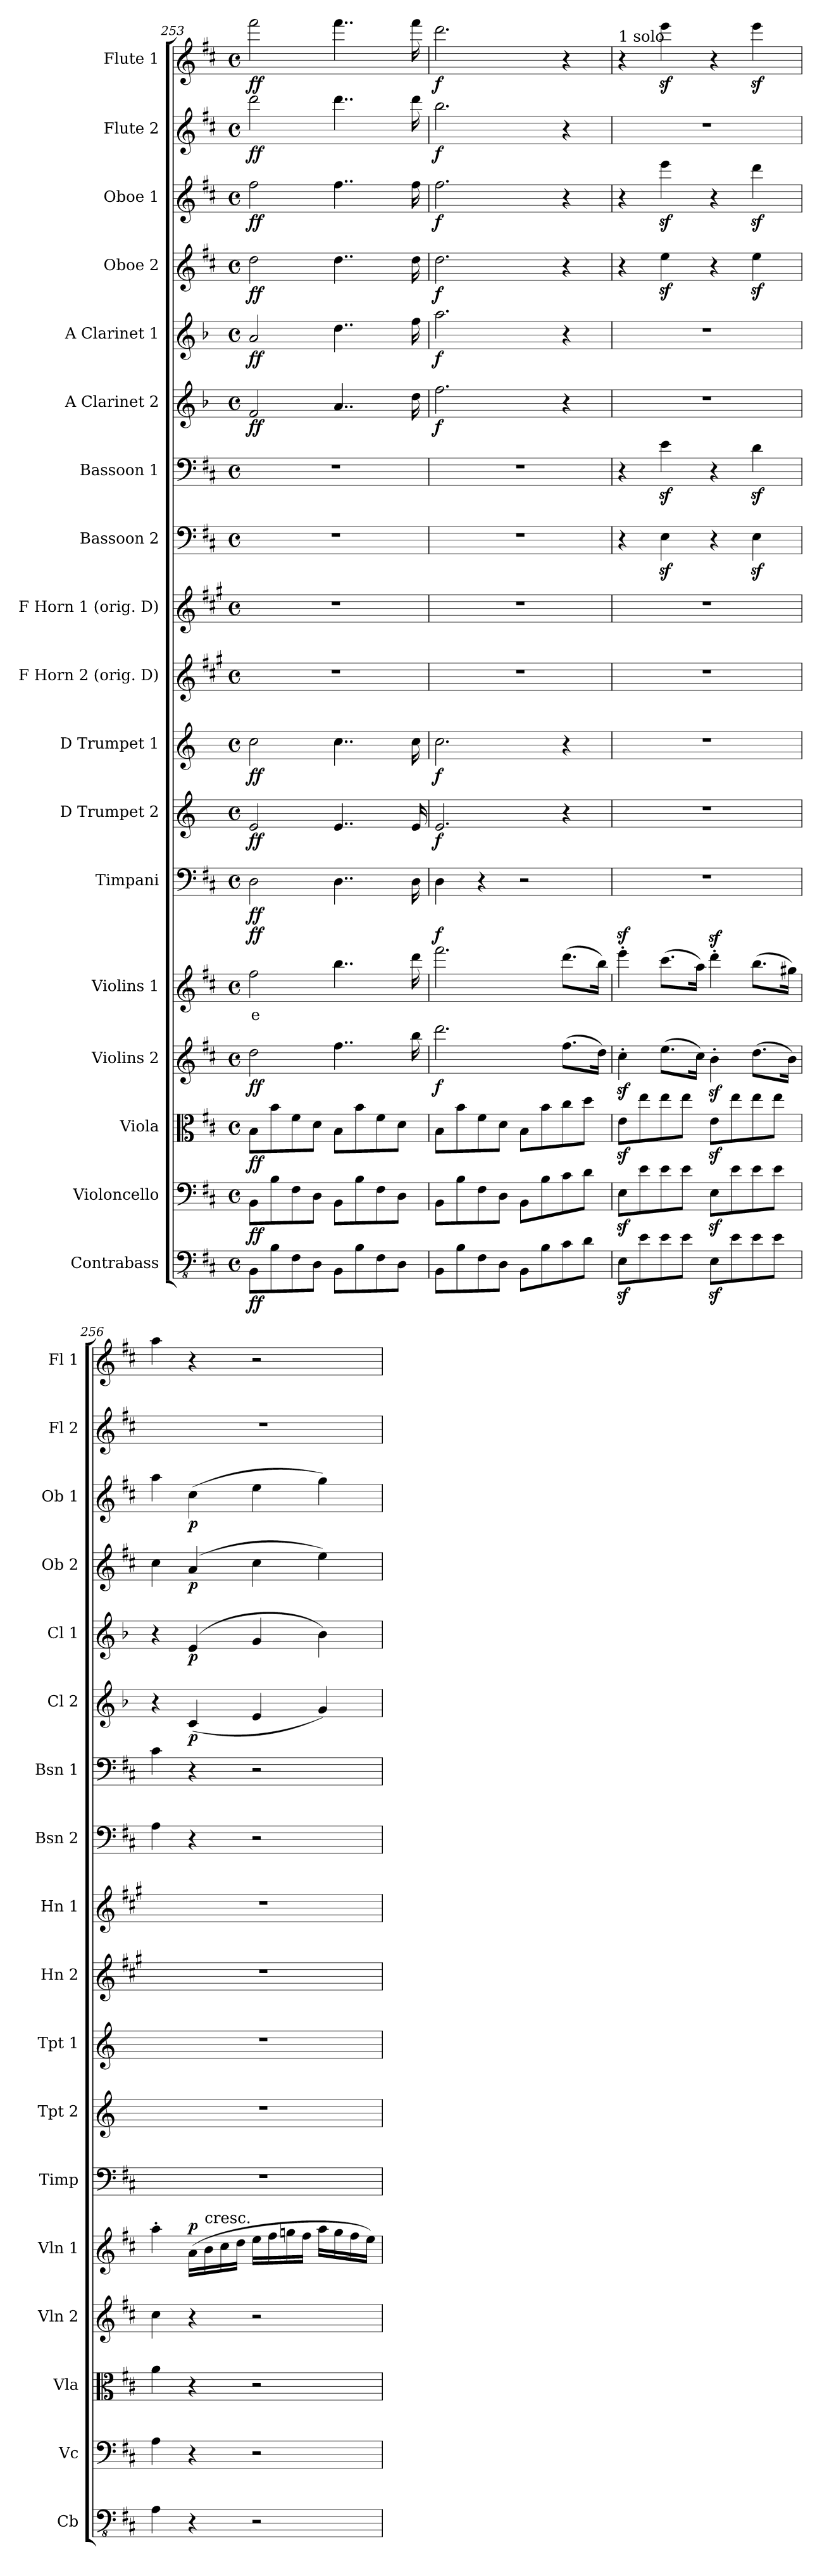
**kern	**dynam	**kern	**dynam	**kern	**dynam	**kern	**dynam	**kern	**text	**dynam	**kern	**dynam	**kern	**dynam	**kern	**dynam	**kern	**kern	**kern	**kern	**kern	**dynam	**kern	**dynam	**kern	**dynam	**kern	**dynam	**kern	**dynam	**kern	**dynam
*part18	*part18	*part17	*part17	*part16	*part16	*part15	*part15	*part14	*part14	*part14	*part13	*part13	*part12	*part12	*part11	*part11	*part10	*part9	*part8	*part7	*part6	*part6	*part5	*part5	*part4	*part4	*part3	*part3	*part2	*part2	*part1	*part1
*staff18	*staff18	*staff17	*staff17	*staff16	*staff16	*staff15	*staff15	*staff14	*staff14	*staff14	*staff13	*staff13	*staff12	*staff12	*staff11	*staff11	*staff10	*staff9	*staff8	*staff7	*staff6	*staff6	*staff5	*staff5	*staff4	*staff4	*staff3	*staff3	*staff2	*staff2	*staff1	*staff1
*I"Contrabass	*	*I"Violoncello	*	*I"Viola	*	*I"Violins 2	*	*I"Violins 1	*	*	*I"Timpani	*	*I"D Trumpet 2	*	*I"D Trumpet 1	*	*I"F Horn 2 (orig.  D)	*I"F Horn 1 (orig.  D)	*I"Bassoon 2	*I"Bassoon 1	*I"A Clarinet 2	*	*I"A Clarinet 1	*	*I"Oboe 2	*	*I"Oboe 1	*	*I"Flute 2	*	*I"Flute 1	*
*I'Cb	*	*I'Vc	*	*I'Vla	*	*I'Vln 2	*	*I'Vln 1	*	*	*I'Timp	*	*I'Tpt 2	*	*I'Tpt 1	*	*I'Hn 2	*I'Hn 1	*I'Bsn 2	*I'Bsn 1	*I'Cl 2	*	*I'Cl 1	*	*I'Ob 2	*	*I'Ob 1	*	*I'Fl 2	*	*I'Fl 1	*
!!LO:PB:g=z
*clefFv4	*	*clefF4	*	*clefC3	*	*clefG2	*	*clefG2	*	*	*clefF4	*	*clefG2	*	*clefG2	*	*clefG2	*clefG2	*clefF4	*clefF4	*clefG2	*	*clefG2	*	*clefG2	*	*clefG2	*	*clefG2	*	*clefG2	*
*	*	*	*	*	*	*	*	*	*	*	*	*	*ITrd-1c-2	*	*ITrd-1c-2	*	*ITrd4c7	*ITrd4c7	*	*	*ITrd2c3	*	*ITrd2c3	*	*	*	*	*	*	*	*	*
*k[f#c#]	*	*k[f#c#]	*	*k[f#c#]	*	*k[f#c#]	*	*k[f#c#]	*	*	*k[f#c#]	*	*k[f#c#]	*	*k[f#c#]	*	*k[f#c#]	*k[f#c#]	*k[f#c#]	*k[f#c#]	*k[f#c#]	*	*k[f#c#]	*	*k[f#c#]	*	*k[f#c#]	*	*k[f#c#]	*	*k[f#c#]	*
*M4/4	*	*M4/4	*	*M4/4	*	*M4/4	*	*M4/4	*	*	*M4/4	*	*M4/4	*	*M4/4	*	*M4/4	*M4/4	*M4/4	*M4/4	*M4/4	*	*M4/4	*	*M4/4	*	*M4/4	*	*M4/4	*	*M4/4	*
*met(c)	*	*met(c)	*	*met(c)	*	*met(c)	*	*met(c)	*	*	*met(c)	*	*met(c)	*	*met(c)	*	*met(c)	*met(c)	*met(c)	*met(c)	*met(c)	*	*met(c)	*	*met(c)	*	*met(c)	*	*met(c)	*	*met(c)	*
=253	=253	=253	=253	=253	=253	=253	=253	=253	=253	=253	=253	=253	=253	=253	=253	=253	=253	=253	=253	=253	=253	=253	=253	=253	=253	=253	=253	=253	=253	=253	=253	=253
!	!LO:DY:b	!	!LO:DY:b	!	!LO:DY:b	!	!LO:DY:b	!	!LO:LY:b:color=#FF0000	!LO:DY:b	!	!LO:DY:b	!	!LO:DY:b	!	!LO:DY:b	!	!	!	!	!	!LO:DY:b	!	!LO:DY:b	!	!LO:DY:b	!	!LO:DY:b	!	!LO:DY:b	!	!LO:DY:b
8BBB\L	ff	8BB\L	ff	8B\L	ff	2dd\	ff	2ff#\	e	ff	2D\	ff	2f#/	ff	2dd\	ff	1r	1r	1r	1r	2d/	ff	2f#/	ff	2dd\	ff	2ff#\	ff	2ddd\	ff	2fff#\	ff
8BB\	.	8B\	.	8b\	.	.	.	.	.	.	.	.	.	.	.	.	.	.	.	.	.	.	.	.	.	.	.	.	.	.	.	.
8FF#\	.	8F#\	.	8f#\	.	.	.	.	.	.	.	.	.	.	.	.	.	.	.	.	.	.	.	.	.	.	.	.	.	.	.	.
8DD\J	.	8D\J	.	8d\J	.	.	.	.	.	.	.	.	.	.	.	.	.	.	.	.	.	.	.	.	.	.	.	.	.	.	.	.
8BBB\L	.	8BB\L	.	8B\L	.	4..ff#\	.	4..bb\	.	.	4..D\	.	4..f#/	.	4..dd\	.	.	.	.	.	4..f#/	.	4..b\	.	4..dd\	.	4..ff#\	.	4..ddd\	.	4..fff#\	.
8BB\	.	8B\	.	8b\	.	.	.	.	.	.	.	.	.	.	.	.	.	.	.	.	.	.	.	.	.	.	.	.	.	.	.	.
8FF#\	.	8F#\	.	8f#\	.	.	.	.	.	.	.	.	.	.	.	.	.	.	.	.	.	.	.	.	.	.	.	.	.	.	.	.
8DD\J	.	8D\J	.	8d\J	.	.	.	.	.	.	.	.	.	.	.	.	.	.	.	.	.	.	.	.	.	.	.	.	.	.	.	.
.	.	.	.	.	.	16bb\	.	16ddd\	.	.	16D\	.	16f#/	.	16dd\	.	.	.	.	.	16b\	.	16dd\	.	16dd\	.	16ff#\	.	16ddd\	.	16fff#\	.
=254	=254	=254	=254	=254	=254	=254	=254	=254	=254	=254	=254	=254	=254	=254	=254	=254	=254	=254	=254	=254	=254	=254	=254	=254	=254	=254	=254	=254	=254	=254	=254	=254
!	!	!	!	!	!	!	!LO:DY:b	!	!	!LO:DY:b	!	!	!	!LO:DY:b	!	!LO:DY:b	!	!	!	!	!	!LO:DY:b	!	!LO:DY:b	!	!LO:DY:b	!	!LO:DY:b	!	!LO:DY:b	!	!LO:DY:b
8BBB\L	.	8BB\L	.	8B\L	.	2.ddd\	f	2.fff#\	.	f	4D\	.	2.f#/	f	2.dd\	f	1r	1r	1r	1r	2.dd\	f	2.ff#\	f	2.dd\	f	2.ff#\	f	2.bb\	f	2.ddd\	f
8BB\	.	8B\	.	8b\	.	.	.	.	.	.	.	.	.	.	.	.	.	.	.	.	.	.	.	.	.	.	.	.	.	.	.	.
8FF#\	.	8F#\	.	8f#\	.	.	.	.	.	.	4r	.	.	.	.	.	.	.	.	.	.	.	.	.	.	.	.	.	.	.	.	.
8DD\J	.	8D\J	.	8d\J	.	.	.	.	.	.	.	.	.	.	.	.	.	.	.	.	.	.	.	.	.	.	.	.	.	.	.	.
8BBB\L	.	8BB\L	.	8B\L	.	.	.	.	.	.	2r	.	.	.	.	.	.	.	.	.	.	.	.	.	.	.	.	.	.	.	.	.
8BB\	.	8B\	.	8b\	.	.	.	.	.	.	.	.	.	.	.	.	.	.	.	.	.	.	.	.	.	.	.	.	.	.	.	.
8C#\	.	8c#\	.	8cc#\	.	(>8.ff#\L	.	(>8.ddd\L	.	.	.	.	4r	.	4r	.	.	.	.	.	4r	.	4r	.	4r	.	4r	.	4r	.	4r	.
8D\J	.	8d\J	.	8dd\J	.	.	.	.	.	.	.	.	.	.	.	.	.	.	.	.	.	.	.	.	.	.	.	.	.	.	.	.
.	.	.	.	.	.	16dd\Jk)	.	16bb\Jk)	.	.	.	.	.	.	.	.	.	.	.	.	.	.	.	.	.	.	.	.	.	.	.	.
=255	=255	=255	=255	=255	=255	=255	=255	=255	=255	=255	=255	=255	=255	=255	=255	=255	=255	=255	=255	=255	=255	=255	=255	=255	=255	=255	=255	=255	=255	=255	=255	=255
!	!	!	!	!	!	!	!	!	!	!	!	!	!	!	!	!	!	!	!	!	!	!	!	!	!	!	!	!	!	!	!LO:TX:a:t=1 solo	!
8EEz<\L	.	8Ez<\L	.	8ez<\L	.	4cc#z<'\	.	4eeez<'\	.	.	1r	.	1r	.	1r	.	1r	1r	4r	4r	1r	.	1r	.	4r	.	4r	.	1r	.	4r	.
8E\	.	8e\	.	8ee\	.	.	.	.	.	.	.	.	.	.	.	.	.	.	.	.	.	.	.	.	.	.	.	.	.	.	.	.
8E\	.	8e\	.	8ee\	.	(>8.ee\L	.	(>8.ccc#\L	.	.	.	.	.	.	.	.	.	.	4Ez<\	4ez<\	.	.	.	.	4eez<\	.	4eeez<\	.	.	.	4eeez<\	.
8E\J	.	8e\J	.	8ee\J	.	.	.	.	.	.	.	.	.	.	.	.	.	.	.	.	.	.	.	.	.	.	.	.	.	.	.	.
.	.	.	.	.	.	16cc#\Jk)	.	16aa\Jk)	.	.	.	.	.	.	.	.	.	.	.	.	.	.	.	.	.	.	.	.	.	.	.	.
8EEz<\L	.	8Ez<\L	.	8ez<\L	.	4bz<'\	.	4dddz<'\	.	.	.	.	.	.	.	.	.	.	4r	4r	.	.	.	.	4r	.	4r	.	.	.	4r	.
8E\	.	8e\	.	8ee\	.	.	.	.	.	.	.	.	.	.	.	.	.	.	.	.	.	.	.	.	.	.	.	.	.	.	.	.
8E\	.	8e\	.	8ee\	.	(>8.dd\L	.	(>8.bb\L	.	.	.	.	.	.	.	.	.	.	4Ez<\	4dz<\	.	.	.	.	4eez<\	.	4dddz<\	.	.	.	4eeez<\	.
8E\J	.	8e\J	.	8ee\J	.	.	.	.	.	.	.	.	.	.	.	.	.	.	.	.	.	.	.	.	.	.	.	.	.	.	.	.
.	.	.	.	.	.	16b\Jk)	.	16gg#X\Jk)	.	.	.	.	.	.	.	.	.	.	.	.	.	.	.	.	.	.	.	.	.	.	.	.
=256	=256	=256	=256	=256	=256	=256	=256	=256	=256	=256	=256	=256	=256	=256	=256	=256	=256	=256	=256	=256	=256	=256	=256	=256	=256	=256	=256	=256	=256	=256	=256	=256
4AA\	.	4A\	.	4a\	.	4cc#\	.	4aa'\	.	.	1r	.	1r	.	1r	.	1r	1r	4A\	4c#\	4r	.	4r	.	4cc#\	.	4aa\	.	1r	.	4aa\	.
!	!	!	!	!	!	!	!	!	!	!LO:DY:b	!	!	!	!	!	!	!	!	!	!	!	!LO:DY:b	!	!LO:DY:b	!	!LO:DY:b	!	!LO:DY:b	!	!	!	!
4r	.	4r	.	4r	.	4r	.	(>16a\LL	.	p	.	.	.	.	.	.	.	.	4r	4r	(<4A/	p	(>4c#/	p	(>4a/	p	(>4cc#\	p	.	.	4r	.
!	!	!	!	!	!	!	!	!LO:TX:a:t=cresc.	!	!	!	!	!	!	!	!	!	!	!	!	!	!	!	!	!	!	!	!	!	!	!	!
.	.	.	.	.	.	.	.	16b\	.	.	.	.	.	.	.	.	.	.	.	.	.	.	.	.	.	.	.	.	.	.	.	.
.	.	.	.	.	.	.	.	16cc#\	.	.	.	.	.	.	.	.	.	.	.	.	.	.	.	.	.	.	.	.	.	.	.	.
.	.	.	.	.	.	.	.	16dd\JJ	.	.	.	.	.	.	.	.	.	.	.	.	.	.	.	.	.	.	.	.	.	.	.	.
2r	.	2r	.	2r	.	2r	.	16ee\LL	.	.	.	.	.	.	.	.	.	.	2r	2r	4c#/	.	4e/	.	4cc#\	.	4ee\	.	.	.	2r	.
.	.	.	.	.	.	.	.	16ff#\	.	.	.	.	.	.	.	.	.	.	.	.	.	.	.	.	.	.	.	.	.	.	.	.
.	.	.	.	.	.	.	.	16ggn\	.	.	.	.	.	.	.	.	.	.	.	.	.	.	.	.	.	.	.	.	.	.	.	.
.	.	.	.	.	.	.	.	16ff#\JJ	.	.	.	.	.	.	.	.	.	.	.	.	.	.	.	.	.	.	.	.	.	.	.	.
.	.	.	.	.	.	.	.	16aa\LL	.	.	.	.	.	.	.	.	.	.	.	.	4e/)	.	4g\)	.	4ee\)	.	4gg\)	.	.	.	.	.
.	.	.	.	.	.	.	.	16gg\	.	.	.	.	.	.	.	.	.	.	.	.	.	.	.	.	.	.	.	.	.	.	.	.
.	.	.	.	.	.	.	.	16ff#\	.	.	.	.	.	.	.	.	.	.	.	.	.	.	.	.	.	.	.	.	.	.	.	.
.	.	.	.	.	.	.	.	16ee\JJ)	.	.	.	.	.	.	.	.	.	.	.	.	.	.	.	.	.	.	.	.	.	.	.	.
=	=	=	=	=	=	=	=	=	=	=	=	=	=	=	=	=	=	=	=	=	=	=	=	=	=	=	=	=	=	=	=	=
*-	*-	*-	*-	*-	*-	*-	*-	*-	*-	*-	*-	*-	*-	*-	*-	*-	*-	*-	*-	*-	*-	*-	*-	*-	*-	*-	*-	*-	*-	*-	*-	*-
